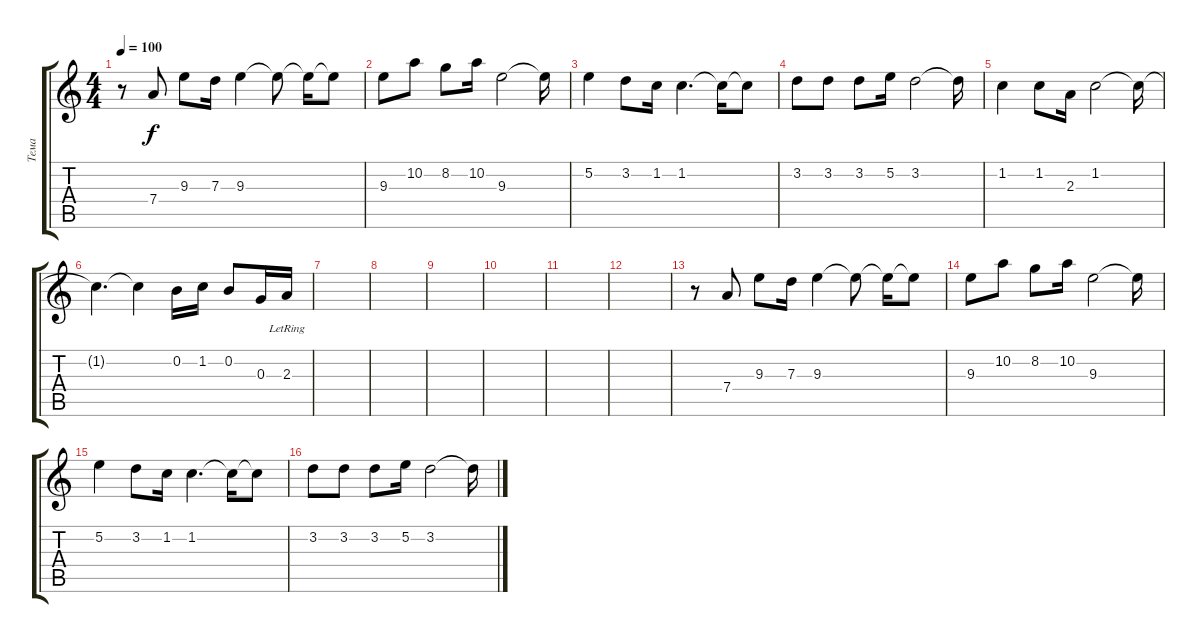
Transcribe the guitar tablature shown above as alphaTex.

\track ("Тема" "Тема") {instrument overdrivenguitar}
\staff {score tabs}
\tuning (E4 B3 G3 D3 A2 E2) {hide}
\ts (4 4)
\tempo 100
\clef g2
\ks c
r.8{dy f} 7.4.8 9.3.8 7.3.16 9.3.4 9.3{t}.8 9.3{t}.16 9.3{t}.8 |
9.3.8 10.2.8 8.2.8 10.2.16 9.3.2 9.3{t}.16 |
5.2.4 3.2.8 1.2.16 1.2.4{d} 1.2{t}.16 1.2{t}.8 |
3.2.8 3.2.8 3.2.8 5.2.16 3.2.2 3.2{t}.16 |
1.2.4 1.2.8 2.3.16 1.2.2 1.2{t}.16 |
1.2{t}.4{d} 1.2{t}.4 0.2.16 1.2.16 0.2.8 0.3.16 2.3{lr}.16 |
|
|
|
|
|
|
r.8 7.4.8 9.3.8 7.3.16 9.3.4 9.3{t}.8 9.3{t}.16 9.3{t}.8 |
9.3.8 10.2.8 8.2.8 10.2.16 9.3.2 9.3{t}.16 |
5.2.4 3.2.8 1.2.16 1.2.4{d} 1.2{t}.16 1.2{t}.8 |
3.2.8 3.2.8 3.2.8 5.2.16 3.2.2 3.2{t}.16
